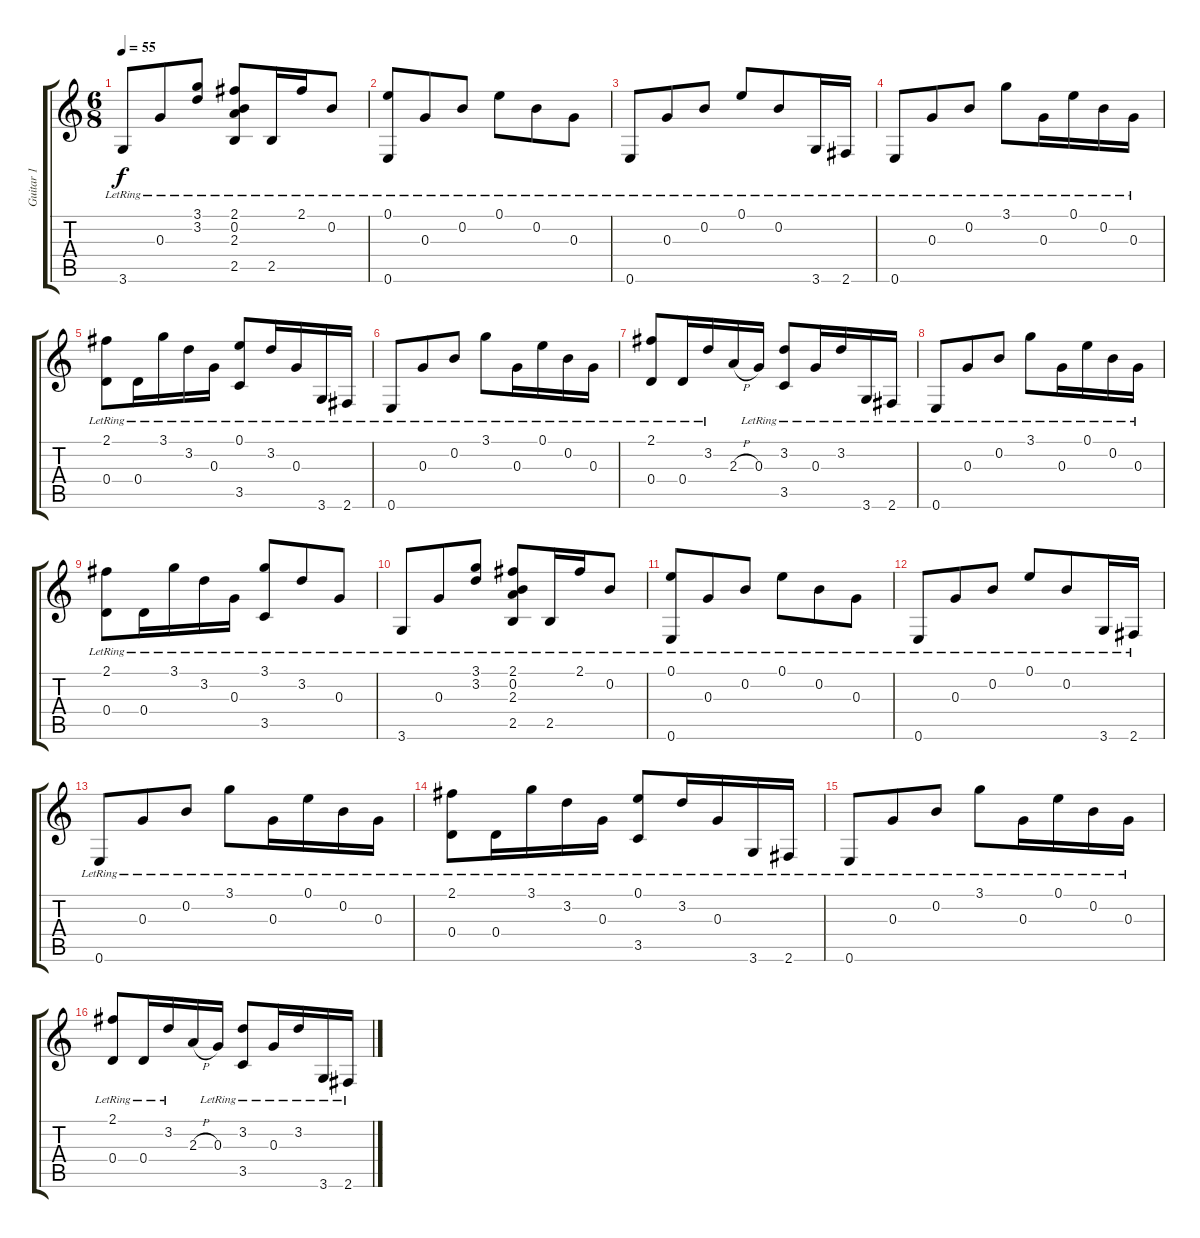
\track ("Guitar 1" "Guitar 1") {instrument acousticguitarsteel}
\staff {score tabs}
\tuning (E4 B3 G3 D3 A2 E2) {hide}
\ts (6 8)
\tempo 55
\clef g2
\ks c
3.6{lr}.8{dy f} 0.3{lr}.8 (3.1{lr} 3.2{lr}).8 (2.1{lr} 0.2{lr} 2.3{lr} 2.5{lr}).8 2.5{lr}.16 2.1{lr}.16 0.2{lr}.8 |
(0.1{lr} 0.6{lr}).8 0.3{lr}.8 0.2{lr}.8 0.1{lr}.8 0.2{lr}.8 0.3{lr}.8 |
0.6{lr}.8 0.3{lr}.8 0.2{lr}.8 0.1{lr}.8 0.2{lr}.8 3.6{lr}.16 2.6{lr}.16 |
0.6{lr}.8 0.3{lr}.8 0.2{lr}.8 3.1{lr}.8 0.3{lr}.16 0.1{lr}.16 0.2{lr}.16 0.3{lr}.16 |
(2.1{lr} 0.4{lr}).8 0.4{lr}.16 3.1{lr}.16 3.2{lr}.16 0.3{lr}.16 (0.1{lr} 3.5{lr}).8 3.2{lr}.16 0.3{lr}.16 3.6{lr}.16 2.6{lr}.16 |
0.6{lr}.8 0.3{lr}.8 0.2{lr}.8 3.1{lr}.8 0.3{lr}.16 0.1{lr}.16 0.2{lr}.16 0.3{lr}.16 |
(2.1{lr} 0.4{lr}).8 0.4{lr}.16 3.2{lr}.16 2.3{h}.16 0.3{lr}.16 (3.2{lr} 3.5{lr}).8 0.3{lr}.16 3.2{lr}.16 3.6{lr}.16 2.6{lr}.16 |
0.6{lr}.8 0.3{lr}.8 0.2{lr}.8 3.1{lr}.8 0.3{lr}.16 0.1{lr}.16 0.2{lr}.16 0.3{lr}.16 |
(2.1{lr} 0.4{lr}).8 0.4{lr}.16 3.1{lr}.16 3.2{lr}.16 0.3{lr}.16 (3.1{lr} 3.5{lr}).8 3.2{lr}.8 0.3{lr}.8 |
3.6{lr}.8 0.3{lr}.8 (3.1{lr} 3.2{lr}).8 (2.1{lr} 0.2{lr} 2.3{lr} 2.5{lr}).8 2.5{lr}.16 2.1{lr}.16 0.2{lr}.8 |
(0.1{lr} 0.6{lr}).8 0.3{lr}.8 0.2{lr}.8 0.1{lr}.8 0.2{lr}.8 0.3{lr}.8 |
0.6{lr}.8 0.3{lr}.8 0.2{lr}.8 0.1{lr}.8 0.2{lr}.8 3.6{lr}.16 2.6{lr}.16 |
0.6{lr}.8 0.3{lr}.8 0.2{lr}.8 3.1{lr}.8 0.3{lr}.16 0.1{lr}.16 0.2{lr}.16 0.3{lr}.16 |
(2.1{lr} 0.4{lr}).8 0.4{lr}.16 3.1{lr}.16 3.2{lr}.16 0.3{lr}.16 (0.1{lr} 3.5{lr}).8 3.2{lr}.16 0.3{lr}.16 3.6{lr}.16 2.6{lr}.16 |
0.6{lr}.8 0.3{lr}.8 0.2{lr}.8 3.1{lr}.8 0.3{lr}.16 0.1{lr}.16 0.2{lr}.16 0.3{lr}.16 |
(2.1{lr} 0.4{lr}).8 0.4{lr}.16 3.2{lr}.16 2.3{h}.16 0.3{lr}.16 (3.2{lr} 3.5{lr}).8 0.3{lr}.16 3.2{lr}.16 3.6{lr}.16 2.6{lr}.16
